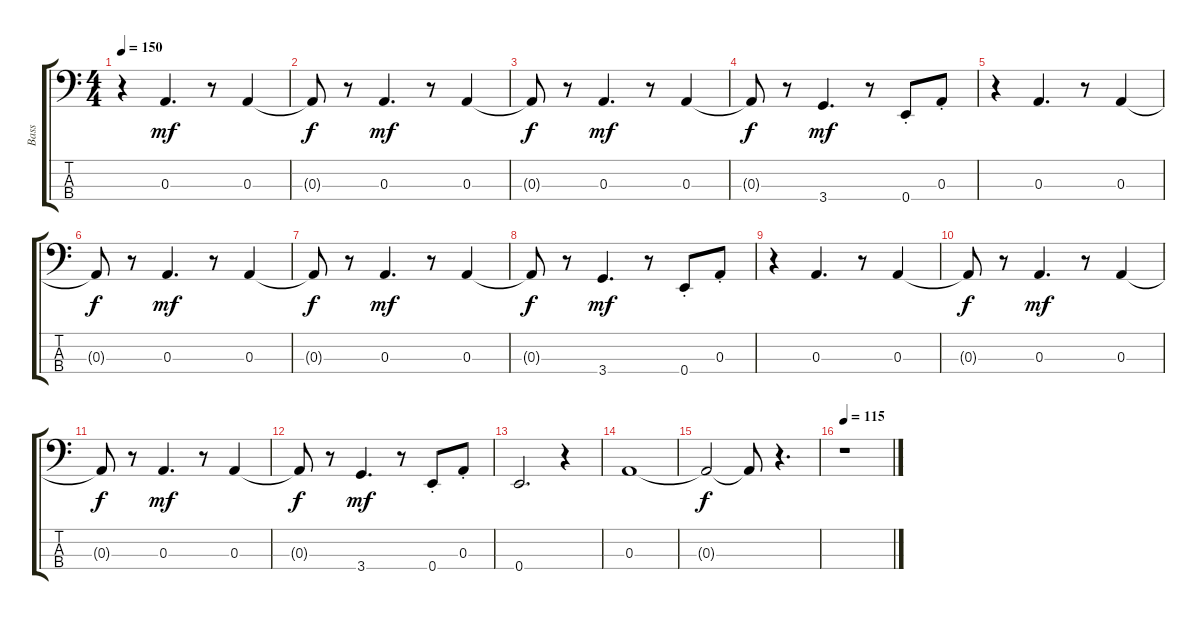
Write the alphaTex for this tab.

\track ("Bass" "Bass") {instrument slapbass2}
\staff {score tabs}
\tuning (G2 D2 A1 E1) {hide}
\ts (4 4)
\tempo 150
\clef f4
\ks c
r.4{dy mf} 0.3.4{d} r.8 0.3.4 |
0.3{t}.8{dy f} r.8 0.3.4{d dy mf} r.8 0.3.4 |
0.3{t}.8{dy f} r.8 0.3.4{d dy mf} r.8 0.3.4 |
0.3{t}.8{dy f} r.8 3.4.4{d dy mf} r.8 0.4{st}.8 0.3{st}.8 |
r.4 0.3.4{d} r.8 0.3.4 |
0.3{t}.8{dy f} r.8 0.3.4{d dy mf} r.8 0.3.4 |
0.3{t}.8{dy f} r.8 0.3.4{d dy mf} r.8 0.3.4 |
0.3{t}.8{dy f} r.8 3.4.4{d dy mf} r.8 0.4{st}.8 0.3{st}.8 |
r.4 0.3.4{d} r.8 0.3.4 |
0.3{t}.8{dy f} r.8 0.3.4{d dy mf} r.8 0.3.4 |
0.3{t}.8{dy f} r.8 0.3.4{d dy mf} r.8 0.3.4 |
0.3{t}.8{dy f} r.8 3.4.4{d dy mf} r.8 0.4{st}.8 0.3{st}.8 |
0.4.2{d} r.4 |
0.3.1 |
0.3{t}.2{dy f} 0.3{t}.8 r.4{d} |
\tempo 115
r.1
